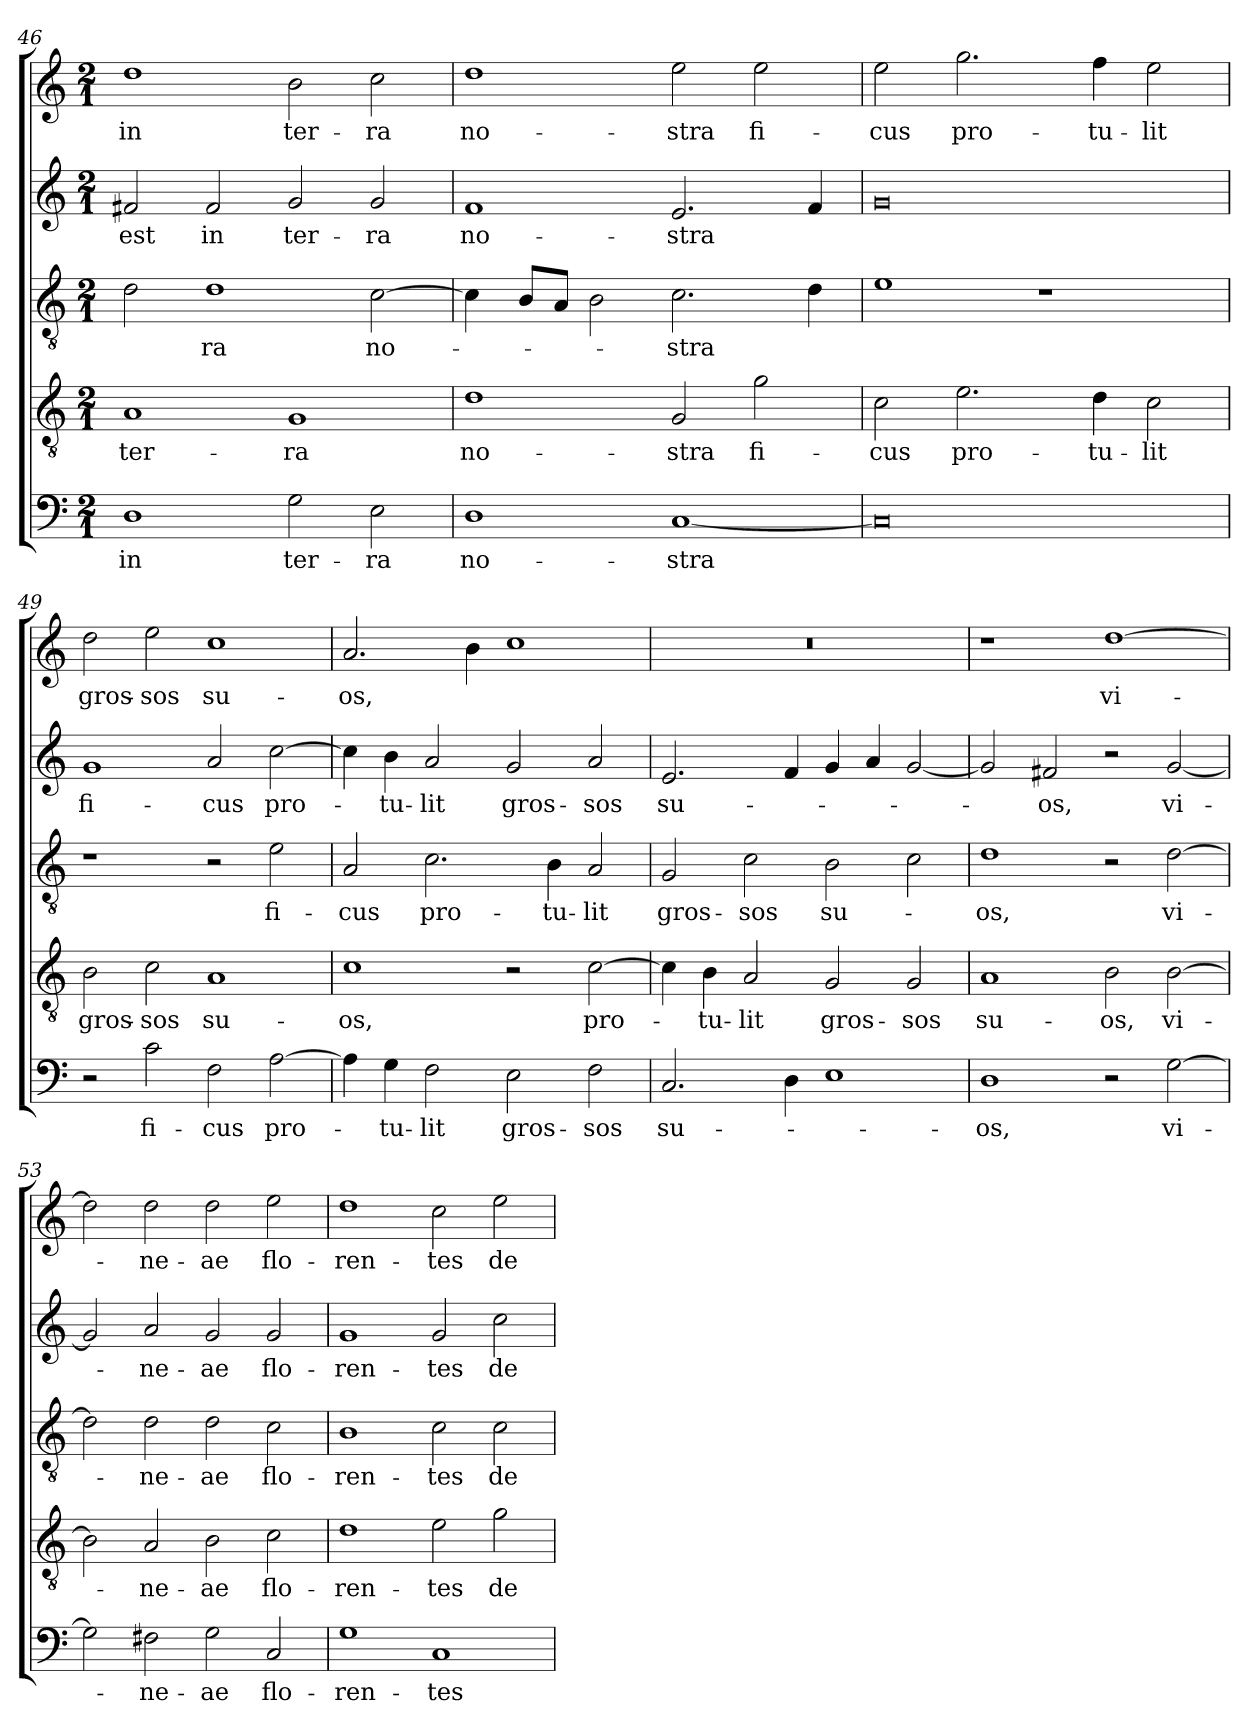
**kern	**text	**kern	**text	**kern	**text	**kern	**text	**kern	**text
*part5	*part5	*part4	*part4	*part3	*part3	*part2	*part2	*part1	*part1
*staff5	*staff5	*staff4	*staff4	*staff3	*staff3	*staff2	*staff2	*staff1	*staff1
*clefF4	*	*clefGv2	*	*clefGv2	*	*clefG2	*	*clefG2	*
*k[]	*	*k[]	*	*k[]	*	*k[]	*	*k[]	*
*C:	*	*C:	*	*C:	*	*C:	*	*C:	*
*M2/1	*	*M2/1	*	*M2/1	*	*M2/1	*	*M2/1	*
=46	=46	=46	=46	=46	=46	=46	=46	=46	=46
!	!LO:LY:b	!	!LO:LY:b	!	!	!	!LO:LY:b	!	!LO:LY:b
1D	in	1A	ter-	2d\	.	2f#X/	est	1dd	in
!	!	!	!	!	!LO:LY:b	!	!LO:LY:b	!	!
.	.	.	.	1d	-ra	2f#/	in	.	.
!	!LO:LY:b	!	!LO:LY:b	!	!	!	!LO:LY:b	!	!LO:LY:b
2G\	ter-	1G	-ra	.	.	2g/	ter-	2b\	ter-
!	!LO:LY:b	!	!	!	!LO:LY:b	!	!LO:LY:b	!	!LO:LY:b
2E\	-ra	.	.	[2c\	no-	2g/	-ra	2cc\	-ra
=47	=47	=47	=47	=47	=47	=47	=47	=47	=47
!	!LO:LY:b	!	!LO:LY:b	!	!	!	!LO:LY:b	!	!LO:LY:b
1D	no-	1d	no-	4c\]	.	1f	no-	1dd	no-
.	.	.	.	8B/L	.	.	.	.	.
.	.	.	.	8A/J	.	.	.	.	.
.	.	.	.	2B\	.	.	.	.	.
!	!LO:LY:b	!	!LO:LY:b	!	!LO:LY:b	!	!LO:LY:b	!	!LO:LY:b
[1C	-stra	2G/	-stra	2.c\	-stra	2.e/	-stra	2ee\	-stra
!	!	!	!LO:LY:b	!	!	!	!	!	!LO:LY:b
.	.	2g\	fi-	.	.	.	.	2ee\	fi-
.	.	.	.	4d\	.	4f/	.	.	.
=48	=48	=48	=48	=48	=48	=48	=48	=48	=48
!	!	!	!LO:LY:b	!	!	!	!	!	!LO:LY:b
0C]	.	2c\	-cus	1e	.	0g	.	2ee\	-cus
!	!	!	!LO:LY:b	!	!	!	!	!	!LO:LY:b
.	.	2.e\	pro-	.	.	.	.	2.gg\	pro-
.	.	.	.	1r	.	.	.	.	.
!	!	!	!LO:LY:b	!	!	!	!	!	!LO:LY:b
.	.	4d\	-tu-	.	.	.	.	4ff\	-tu-
!	!	!	!LO:LY:b	!	!	!	!	!	!LO:LY:b
.	.	2c\	-lit	.	.	.	.	2ee\	-lit
!!LO:PB:g=z
=49	=49	=49	=49	=49	=49	=49	=49	=49	=49
!	!	!	!LO:LY:b	!	!	!	!LO:LY:b	!	!LO:LY:b
2r	.	2B\	gros-	1r	.	1g	fi-	2dd\	gros-
!	!LO:LY:b	!	!LO:LY:b	!	!	!	!	!	!LO:LY:b
2c\	fi-	2c\	-sos	.	.	.	.	2ee\	-sos
!	!LO:LY:b	!	!LO:LY:b	!	!	!	!LO:LY:b	!	!LO:LY:b
2F\	-cus	1A	su-	2r	.	2a/	-cus	1cc	su-
!	!LO:LY:b	!	!	!	!LO:LY:b	!	!LO:LY:b	!	!
[2A\	pro-	.	.	2e\	fi-	[2cc\	pro-	.	.
=50	=50	=50	=50	=50	=50	=50	=50	=50	=50
!	!	!	!LO:LY:b	!	!LO:LY:b	!	!	!	!LO:LY:b
4A\]	.	1c	-os,	2A/	-cus	4cc\]	.	2.a/	-os,
!	!LO:LY:b	!	!	!	!	!	!LO:LY:b	!	!
4G\	-tu-	.	.	.	.	4b\	-tu-	.	.
!	!LO:LY:b	!	!	!	!LO:LY:b	!	!LO:LY:b	!	!
2F\	-lit	.	.	2.c\	pro-	2a/	-lit	.	.
.	.	.	.	.	.	.	.	4b\	.
!	!LO:LY:b	!	!	!	!	!	!LO:LY:b	!	!
2E\	gros-	2r	.	.	.	2g/	gros-	1cc	.
!	!	!	!	!	!LO:LY:b	!	!	!	!
.	.	.	.	4B\	-tu-	.	.	.	.
!	!LO:LY:b	!	!LO:LY:b	!	!LO:LY:b	!	!LO:LY:b	!	!
2F\	-sos	[2c\	pro-	2A/	-lit	2a/	-sos	.	.
=51	=51	=51	=51	=51	=51	=51	=51	=51	=51
!	!LO:LY:b	!	!	!	!LO:LY:b	!	!LO:LY:b	!	!
2.C/	su-	4c\]	.	2G/	gros-	2.e/	su-	0r	.
!	!	!	!LO:LY:b	!	!	!	!	!	!
.	.	4B\	-tu-	.	.	.	.	.	.
!	!	!	!LO:LY:b	!	!LO:LY:b	!	!	!	!
.	.	2A/	-lit	2c\	-sos	.	.	.	.
4D\	.	.	.	.	.	4f/	.	.	.
!	!	!	!LO:LY:b	!	!LO:LY:b	!	!	!	!
1E	.	2G/	gros-	2B\	su-	4g/	.	.	.
.	.	.	.	.	.	4a/	.	.	.
!	!	!	!LO:LY:b	!	!	!	!	!	!
.	.	2G/	-sos	2c\	.	[2g/	.	.	.
=52	=52	=52	=52	=52	=52	=52	=52	=52	=52
!	!LO:LY:b	!	!LO:LY:b	!	!LO:LY:b	!	!	!	!
1D	-os,	1A	su-	1d	-os,	2g/]	.	1r	.
!	!	!	!	!	!	!	!LO:LY:b	!	!
.	.	.	.	.	.	2f#X/	-os,	.	.
!	!	!	!LO:LY:b	!	!	!	!	!	!LO:LY:b
2r	.	2B\	-os,	2r	.	2r	.	[1dd	vi-
!	!LO:LY:b	!	!LO:LY:b	!	!LO:LY:b	!	!LO:LY:b	!	!
[2G\	vi-	[2B\	vi-	[2d\	vi-	[2g/	vi-	.	.
=53	=53	=53	=53	=53	=53	=53	=53	=53	=53
2G\]	.	2B\]	.	2d\]	.	2g/]	.	2dd\]	.
!	!LO:LY:b	!	!LO:LY:b	!	!LO:LY:b	!	!LO:LY:b	!	!LO:LY:b
2F#X\	-ne-	2A/	-ne-	2d\	-ne-	2a/	-ne-	2dd\	-ne-
!	!LO:LY:b	!	!LO:LY:b	!	!LO:LY:b	!	!LO:LY:b	!	!LO:LY:b
2G\	-ae	2B\	-ae	2d\	-ae	2g/	-ae	2dd\	-ae
!	!LO:LY:b	!	!LO:LY:b	!	!LO:LY:b	!	!LO:LY:b	!	!LO:LY:b
2C/	flo-	2c\	flo-	2c\	flo-	2g/	flo-	2ee\	flo-
=54	=54	=54	=54	=54	=54	=54	=54	=54	=54
!	!LO:LY:b	!	!LO:LY:b	!	!LO:LY:b	!	!LO:LY:b	!	!LO:LY:b
1G	-ren-	1d	-ren-	1B	-ren-	1g	-ren-	1dd	-ren-
!	!LO:LY:b	!	!LO:LY:b	!	!LO:LY:b	!	!LO:LY:b	!	!LO:LY:b
1C	-tes	2e\	-tes	2c\	-tes	2g/	-tes	2cc\	-tes
!	!	!	!LO:LY:b	!	!LO:LY:b	!	!LO:LY:b	!	!LO:LY:b
.	.	2g\	de-	2c\	de-	2cc\	de-	2ee\	de-
=	=	=	=	=	=	=	=	=	=
*-	*-	*-	*-	*-	*-	*-	*-	*-	*-
